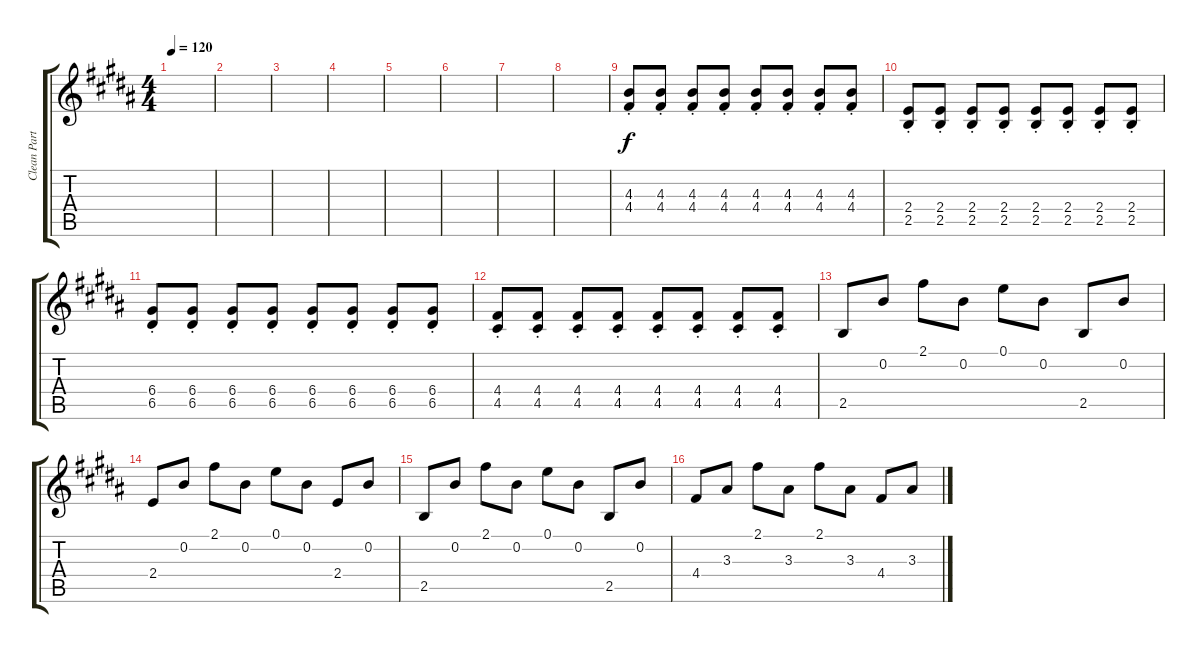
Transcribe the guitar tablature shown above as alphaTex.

\track ("Clean Parts and Guitar Solo" "Clean Part") {instrument electricguitarclean}
\staff {score tabs}
\tuning (E4 B3 G3 D3 A2 E2) {hide}
\ts (4 4)
\tempo 120
\clef g2
\ks b
|
|
|
|
|
|
|
|
(4.3{st} 4.4{st}).8{instrument distortionguitar} (4.3{st} 4.4{st}).8 (4.3{st} 4.4{st}).8 (4.3{st} 4.4{st}).8 (4.3{st} 4.4{st}).8 (4.3{st} 4.4{st}).8 (4.3{st} 4.4{st}).8 (4.3{st} 4.4{st}).8 |
(2.4{st} 2.5{st}).8 (2.4{st} 2.5{st}).8 (2.4{st} 2.5{st}).8 (2.4{st} 2.5{st}).8 (2.4{st} 2.5{st}).8 (2.4{st} 2.5{st}).8 (2.4{st} 2.5{st}).8 (2.4{st} 2.5{st}).8 |
(6.4{st} 6.5{st}).8 (6.4{st} 6.5{st}).8 (6.4{st} 6.5{st}).8 (6.4{st} 6.5{st}).8 (6.4{st} 6.5{st}).8 (6.4{st} 6.5{st}).8 (6.4{st} 6.5{st}).8 (6.4{st} 6.5{st}).8 |
(4.4{st} 4.5{st}).8 (4.4{st} 4.5{st}).8 (4.4{st} 4.5{st}).8 (4.4{st} 4.5{st}).8 (4.4{st} 4.5{st}).8 (4.4{st} 4.5{st}).8 (4.4{st} 4.5{st}).8 (4.4{st} 4.5{st}).8 |
2.5.8{instrument electricguitarclean} 0.2.8 2.1.8 0.2.8 0.1.8 0.2.8 2.5.8 0.2.8 |
2.4.8 0.2.8 2.1.8 0.2.8 0.1.8 0.2.8 2.4.8 0.2.8 |
2.5.8 0.2.8 2.1.8 0.2.8 0.1.8 0.2.8 2.5.8 0.2.8 |
4.4.8 3.3.8 2.1.8 3.3.8 2.1.8 3.3.8 4.4.8 3.3.8
